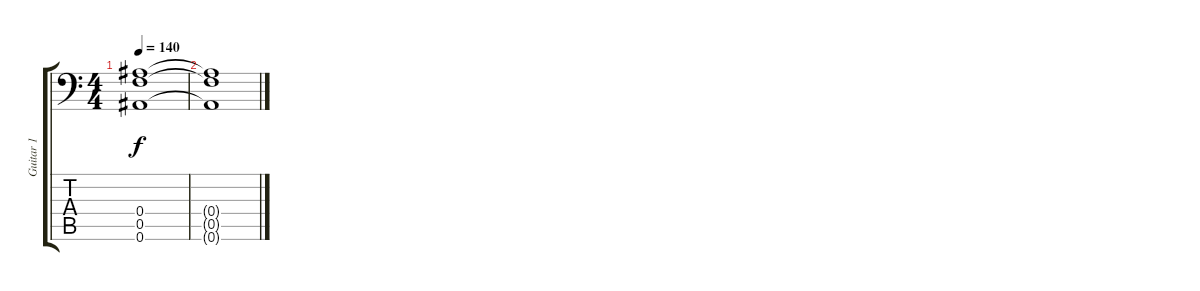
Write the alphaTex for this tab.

\track ("Guitar 1" "Guitar 1") {instrument distortionguitar}
\staff {score tabs}
\tuning (C4 G3 Eb3 Bb2 F2 Bb1) {hide}
\ts (4 4)
\tempo 140
\clef f4
\ks c
(0.4{t} 0.5{t} 0.6{t}).1{dy f} |
(0.4{t} 0.5{t} 0.6{t}).1
